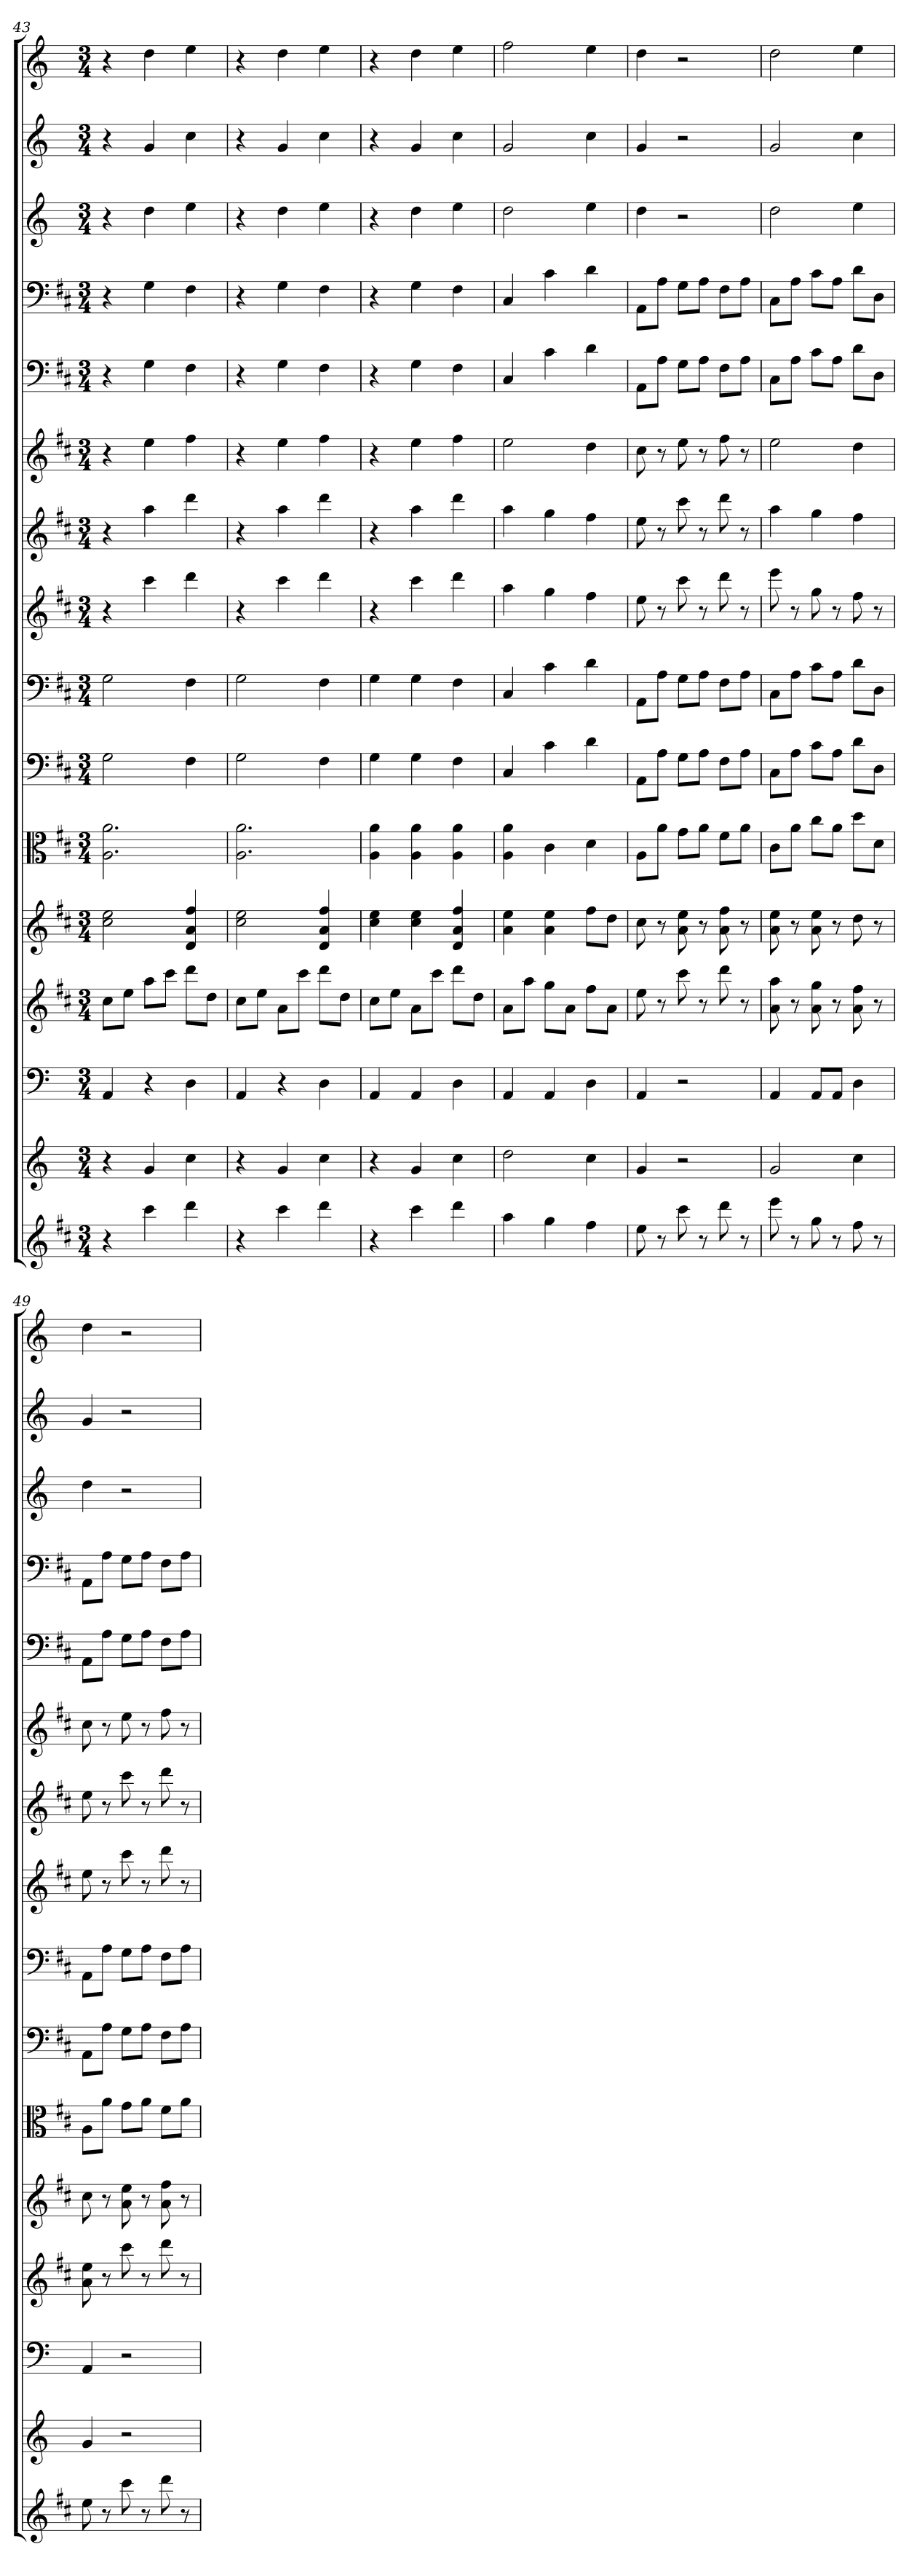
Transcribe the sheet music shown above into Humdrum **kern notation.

**kern	**kern	**kern	**kern	**kern	**kern	**kern	**kern	**kern	**kern	**kern	**kern	**kern	**kern	**kern	**kern
*part16	*part15	*part14	*part13	*part12	*part11	*part10	*part9	*part8	*part7	*part6	*part5	*part4	*part3	*part2	*part1
*staff16	*staff15	*staff14	*staff13	*staff12	*staff11	*staff10	*staff9	*staff8	*staff7	*staff6	*staff5	*staff4	*staff3	*staff2	*staff1
*	*	*clefF4	*	*	*clefC3	*clefF4	*clefF4	*	*	*	*clefF4	*clefF4	*	*	*
*k[f#c#]	*k[]	*k[]	*k[f#c#]	*k[f#c#]	*k[f#c#]	*k[f#c#]	*k[f#c#]	*k[f#c#]	*k[f#c#]	*k[f#c#]	*k[f#c#]	*k[f#c#]	*k[]	*k[]	*k[]
*M3/4	*M3/4	*M3/4	*M3/4	*M3/4	*M3/4	*M3/4	*M3/4	*M3/4	*M3/4	*M3/4	*M3/4	*M3/4	*M3/4	*M3/4	*M3/4
=43	=43	=43	=43	=43	=43	=43	=43	=43	=43	=43	=43	=43	=43	=43	=43
4r	4r	4AA	8cc#L	2cc# 2ee	2.A 2.a	2G	2G	4r	4r	4r	4r	4r	4r	4r	4r
.	.	.	8eeJ	.	.	.	.	.	.	.	.	.	.	.	.
4ccc#	4g	4r	8aaL	.	.	.	.	4ccc#	4aa	4ee	4G	4G	4dd	4g	4dd
.	.	.	8ccc#J	.	.	.	.	.	.	.	.	.	.	.	.
4ddd	4cc	4D	8dddL	4d 4a 4ff#	.	4F#	4F#	4ddd	4ddd	4ff#	4F#	4F#	4ee	4cc	4ee
.	.	.	8ddJ	.	.	.	.	.	.	.	.	.	.	.	.
=44	=44	=44	=44	=44	=44	=44	=44	=44	=44	=44	=44	=44	=44	=44	=44
4r	4r	4AA	8cc#L	2cc# 2ee	2.A 2.a	2G	2G	4r	4r	4r	4r	4r	4r	4r	4r
.	.	.	8eeJ	.	.	.	.	.	.	.	.	.	.	.	.
4ccc#	4g	4r	8aL	.	.	.	.	4ccc#	4aa	4ee	4G	4G	4dd	4g	4dd
.	.	.	8ccc#J	.	.	.	.	.	.	.	.	.	.	.	.
4ddd	4cc	4D	8dddL	4d 4a 4ff#	.	4F#	4F#	4ddd	4ddd	4ff#	4F#	4F#	4ee	4cc	4ee
.	.	.	8ddJ	.	.	.	.	.	.	.	.	.	.	.	.
=45	=45	=45	=45	=45	=45	=45	=45	=45	=45	=45	=45	=45	=45	=45	=45
4r	4r	4AA	8cc#L	4cc# 4ee	4A 4a	4G	4G	4r	4r	4r	4r	4r	4r	4r	4r
.	.	.	8eeJ	.	.	.	.	.	.	.	.	.	.	.	.
4ccc#	4g	4AA	8aL	4cc# 4ee	4A 4a	4G	4G	4ccc#	4aa	4ee	4G	4G	4dd	4g	4dd
.	.	.	8ccc#J	.	.	.	.	.	.	.	.	.	.	.	.
4ddd	4cc	4D	8dddL	4d 4a 4ff#	4A 4a	4F#	4F#	4ddd	4ddd	4ff#	4F#	4F#	4ee	4cc	4ee
.	.	.	8ddJ	.	.	.	.	.	.	.	.	.	.	.	.
=46	=46	=46	=46	=46	=46	=46	=46	=46	=46	=46	=46	=46	=46	=46	=46
4aa	2dd	4AA	8aL	4a 4ee	4A 4a	4C#	4C#	4aa	4aa	2ee	4C#	4C#	2dd	2g	2ff
.	.	.	8aaJ	.	.	.	.	.	.	.	.	.	.	.	.
4gg	.	4AA	8ggL	4a 4ee	4c#	4c#	4c#	4gg	4gg	.	4c#	4c#	.	.	.
.	.	.	8aJ	.	.	.	.	.	.	.	.	.	.	.	.
4ff#	4cc	4D	8ff#L	8ff#L	4d	4d	4d	4ff#	4ff#	4dd	4d	4d	4ee	4cc	4ee
.	.	.	8aJ	8ddJ	.	.	.	.	.	.	.	.	.	.	.
=47	=47	=47	=47	=47	=47	=47	=47	=47	=47	=47	=47	=47	=47	=47	=47
8ee	4g	4AA	8ee	8cc#	8A\L	8AA\L	8AA\L	8ee	8ee	8cc#	8AA\L	8AA\L	4dd	4g	4dd
8r	.	.	8r	8r	8a\J	8A\J	8A\J	8r	8r	8r	8A\J	8A\J	.	.	.
8ccc#	2r	2r	8ccc#	8a 8ee	8g\L	8G\L	8G\L	8ccc#	8ccc#	8ee	8G\L	8G\L	2r	2r	2r
8r	.	.	8r	8r	8a\J	8A\J	8A\J	8r	8r	8r	8A\J	8A\J	.	.	.
8ddd	.	.	8ddd	8a 8ff#	8f#\L	8F#\L	8F#\L	8ddd	8ddd	8ff#	8F#\L	8F#\L	.	.	.
8r	.	.	8r	8r	8a\J	8A\J	8A\J	8r	8r	8r	8A\J	8A\J	.	.	.
=48	=48	=48	=48	=48	=48	=48	=48	=48	=48	=48	=48	=48	=48	=48	=48
8eee	2g	4AA	8a 8aa	8a 8ee	8c#\L	8C#\L	8C#\L	8eee	4aa	2ee	8C#\L	8C#\L	2dd	2g	2dd
8r	.	.	8r	8r	8a\J	8A\J	8A\J	8r	.	.	8A\J	8A\J	.	.	.
8gg	.	8AA/L	8a 8gg	8a 8ee	8cc#\L	8c#\L	8c#\L	8gg	4gg	.	8c#\L	8c#\L	.	.	.
8r	.	8AA/J	8r	8r	8a\J	8A\J	8A\J	8r	.	.	8A\J	8A\J	.	.	.
8ff#	4cc	4D	8a 8ff#	8dd	8dd\L	8d\L	8d\L	8ff#	4ff#	4dd	8d\L	8d\L	4ee	4cc	4ee
8r	.	.	8r	8r	8d\J	8D\J	8D\J	8r	.	.	8D\J	8D\J	.	.	.
=49	=49	=49	=49	=49	=49	=49	=49	=49	=49	=49	=49	=49	=49	=49	=49
8ee	4g	4AA	8a 8ee	8cc#	8A\L	8AA\L	8AA\L	8ee	8ee	8cc#	8AA\L	8AA\L	4dd	4g	4dd
8r	.	.	8r	8r	8a\J	8A\J	8A\J	8r	8r	8r	8A\J	8A\J	.	.	.
8ccc#	2r	2r	8ccc#	8a 8ee	8g\L	8G\L	8G\L	8ccc#	8ccc#	8ee	8G\L	8G\L	2r	2r	2r
8r	.	.	8r	8r	8a\J	8A\J	8A\J	8r	8r	8r	8A\J	8A\J	.	.	.
8ddd	.	.	8ddd	8a 8ff#	8f#\L	8F#\L	8F#\L	8ddd	8ddd	8ff#	8F#\L	8F#\L	.	.	.
8r	.	.	8r	8r	8a\J	8A\J	8A\J	8r	8r	8r	8A\J	8A\J	.	.	.
=	=	=	=	=	=	=	=	=	=	=	=	=	=	=	=
*-	*-	*-	*-	*-	*-	*-	*-	*-	*-	*-	*-	*-	*-	*-	*-
